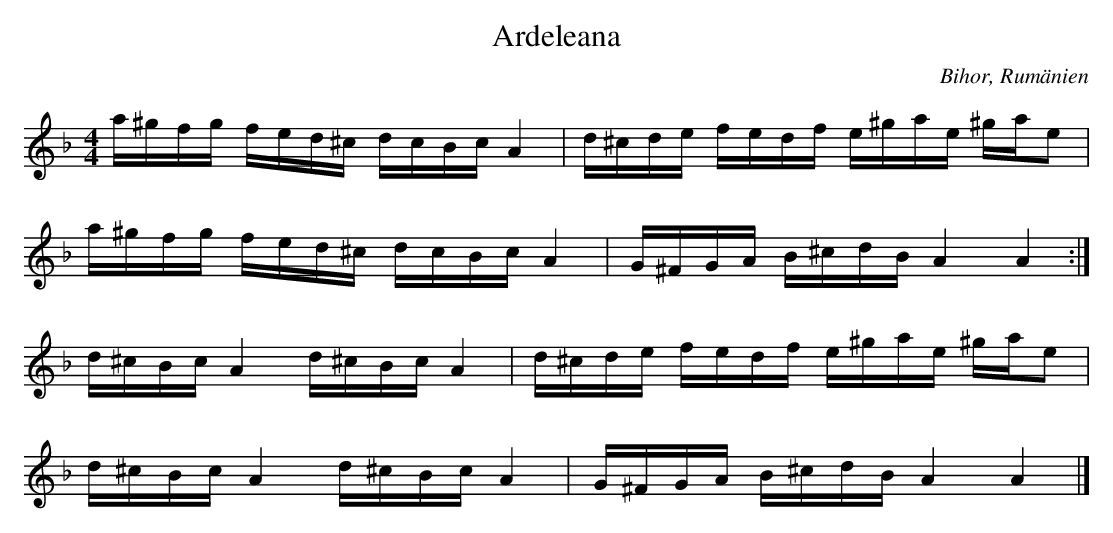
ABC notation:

X:1
T:Ardeleana
O:Bihor, Rumänien
M:4/4
L:1/16
K:Dm
a^gfg fed^c dcBc A4|d^cde fedf e^gae ^gae2|
a^gfg fed^c dcBc A4|G^FGA B^cdB A4 A4:|
d^cBc A4 d^cBc A4|d^cde fedf e^gae ^gae2|
d^cBc A4 d^cBc A4|G^FGA B^cdB A4 A4|]
